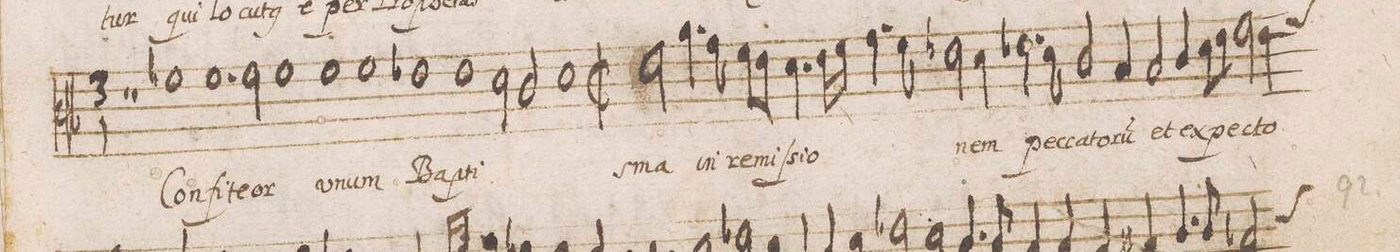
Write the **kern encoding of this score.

**kern	**text
*I"DISCANTVS	*
*clefC3	*
*k[b-]	*
*met(C|)	*
*M2/1	*
=156-	=156-
*M3/1	*
1r	.
1r	.
1fn	Con-
=157-	=157-
1.f	-fi-
2f\	-te-
1f	-or
=158-	=158-
1f	v-
1f	-num
1e-X	Bap-
=159-	=159-
1e-	-ti-
2d\	.
2c/	.
1d	.
=160-	=160-
*M2/1	*
*met(C|)	*
*mmet(c)	*
2eny\	-sma
4.a\	in
8g\	re-
8f\L	-miſ-
8e\J	.
4.d\	-si-
16e\LL	.
16f\JJ	.
4.g\	-o-
=161-	=161-
8f\J	.
2e-X\	.
4d\	-nem
4.e-X\	pec-
8d\	-ca-
2c/	-to-
=162-	=162-
4B-/	-ru(m)
2B-/	et
4c/	ex-
8d\L	-pec-
8eny\J	.
2f\	.
4e\	.
*-	*-
